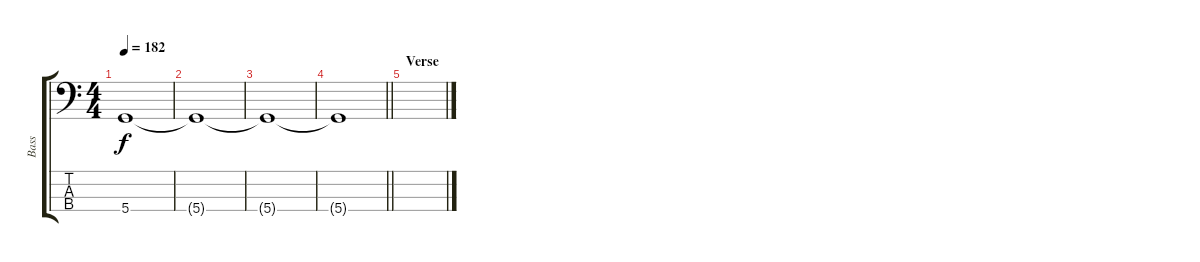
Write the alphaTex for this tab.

\track ("Bass" "Bass") {instrument electricbasspick}
\staff {score tabs}
\tuning (G2 D2 A1 D1) {hide}
\ts (4 4)
\tempo 182
\clef f4
\ks c
5.4{t}.1{dy f} |
5.4{t}.1 |
5.4{t}.1 |
\barLineRight lightlight
5.4{t}.1 |
\section ("" "Verse")
